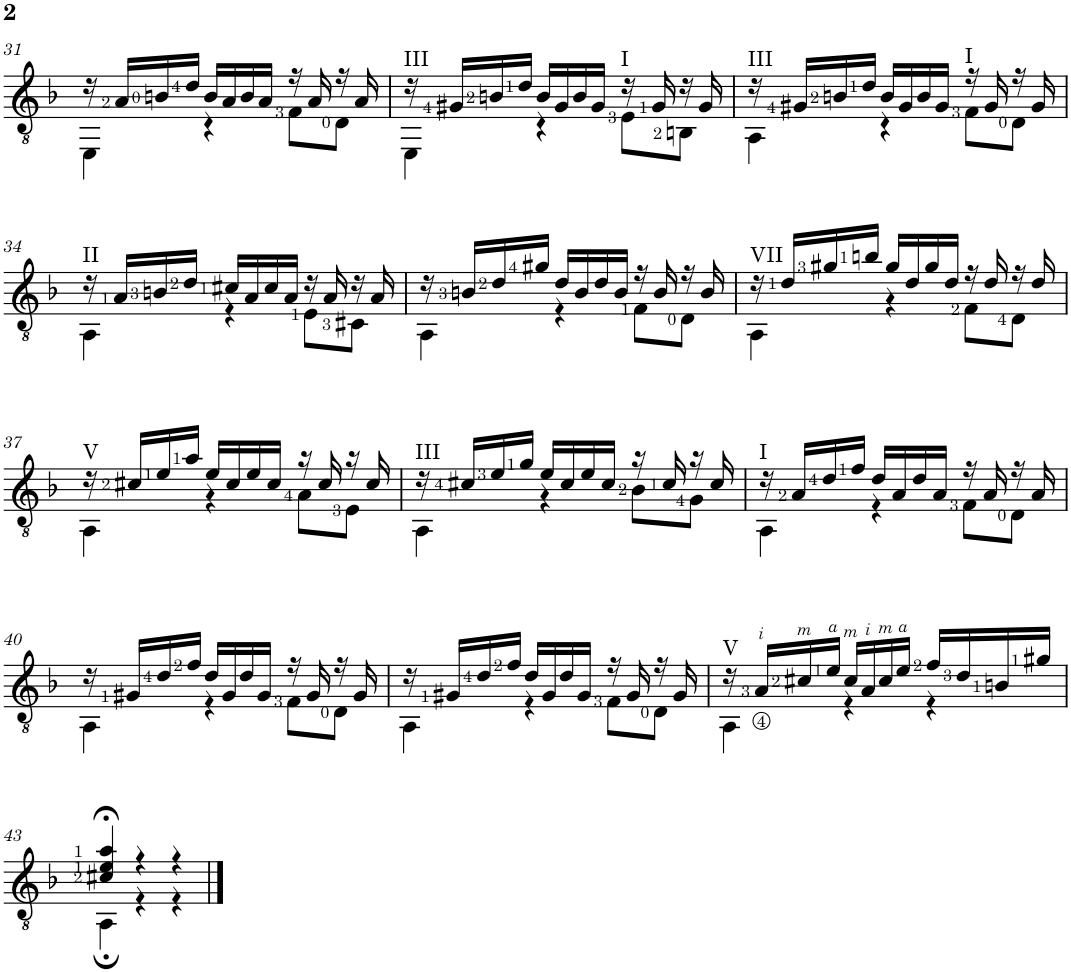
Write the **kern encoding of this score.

**kern
*part1
*staff1
*I"Classical Guitar
*I'Guit.
!!LO:PB:g=z
*clefGv2
*k[b-]
*d:
*M3/4
=31
*^
16r	4EE\
16A/LL	.
16Bn/	.
16d/JJ	.
16B/LL	4r
16A/	.
16B/	.
16A/JJ	.
16r	8F\L
16A/	.
16r	8D\J
16A/	.
=32	=32
!LO:TX:a:t=III	!
16r	4EE\
16G#X/LL	.
16Bn/	.
16d/JJ	.
16B/LL	4r
16G#/	.
16B/	.
16G#/JJ	.
!LO:TX:a:t=I	!
16r	8E\L
16G#/	.
16r	8BBn\J
16G#/	.
=33	=33
!LO:TX:a:t=III	!
16r	4AA\
16G#X/LL	.
16Bn/	.
16d/JJ	.
16B/LL	4r
16G#/	.
16B/	.
16G#/JJ	.
!LO:TX:a:t=I	!
16r	8F\L
16G#/	.
16r	8D\J
16G#/	.
!!LO:LB:g=z	!!
=34	=34
!LO:TX:a:t=II	!
16r	4AA\
16A/LL	.
16Bn/	.
16d/JJ	.
16c#X/LL	4r
16A/	.
16c#/	.
16A/JJ	.
16r	8E\L
16A/	.
16r	8C#X\J
16A/	.
=35	=35
16r	4AA\
16Bn/LL	.
16d/	.
16g#X/JJ	.
16d/LL	4r
16B/	.
16d/	.
16B/JJ	.
16r	8F\L
16B/	.
16r	8D\J
16B/	.
=36	=36
!LO:TX:a:t=VII	!
16r	4AA\
16d/LL	.
16g#X/	.
16bn/JJ	.
16g#/LL	4r
16d/	.
16g#/	.
16d/JJ	.
16r	8F\L
16d/	.
16r	8D\J
16d/	.
!!LO:LB:g=z	!!
=37	=37
!LO:TX:a:t=V	!
16r	4AA\
16c#X/LL	.
16e/	.
16a/JJ	.
16e/LL	4r
16c#/	.
16e/	.
16c#/JJ	.
16r	8A\L
16c#/	.
16r	8E\J
16c#/	.
=38	=38
!LO:TX:a:t=III	!
16r	4AA\
16c#X/LL	.
16e/	.
16g/JJ	.
16e/LL	4r
16c#/	.
16e/	.
16c#/JJ	.
16r	8B-\L
16c#/	.
16r	8G\J
16c#/	.
=39	=39
!LO:TX:a:t=I	!
16r	4AA\
16A/LL	.
16d/	.
16f/JJ	.
16d/LL	4r
16A/	.
16d/	.
16A/JJ	.
16r	8F\L
16A/	.
16r	8D\J
16A/	.
!!LO:LB:g=z	!!
=40	=40
16r	4AA\
16G#X/LL	.
16d/	.
16f/JJ	.
16d/LL	4r
16G#/	.
16d/	.
16G#/JJ	.
16r	8F\L
16G#/	.
16r	8D\J
16G#/	.
=41	=41
16r	4AA\
16G#X/LL	.
16d/	.
16f/JJ	.
16d/LL	4r
16G#/	.
16d/	.
16G#/JJ	.
16r	8F\L
16G#/	.
16r	8D\J
16G#/	.
=42	=42
!LO:TX:a:t=V	!
16r	4AA\
16A</LL	.
16c#X/	.
16e/JJ	.
16c#/LL	4r
16A/	.
16c#/	.
16e/JJ	.
16f/LL	4r
16d/	.
16Bn/	.
16g#X/JJ	.
!!LO:LB:g=z	!!
=43	=43
4c#X/;< 4e/;< 4a/;<	4AA;\
4r	4r
4r	4r
*v	*v
==
*-
